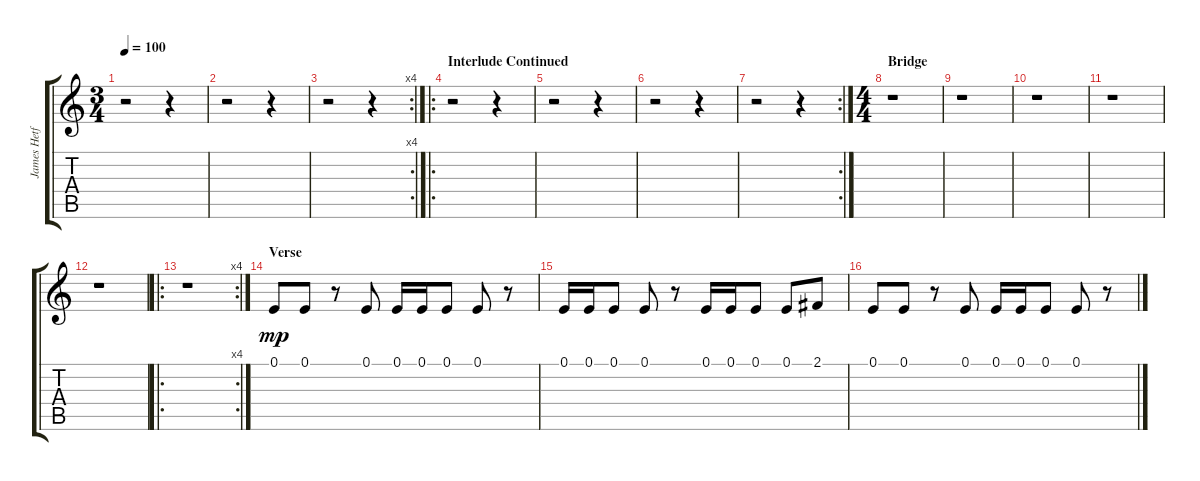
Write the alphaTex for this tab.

\track ("James Hetfield (voice)" "James Hetf") {instrument choiraahs}
\staff {score tabs}
\tuning (E4 B3 G3 D3 A2 E2) {hide}
\ts (3 4)
\tempo 100
\clef g2
\ks c
r.2{dy mp} r.4 |
r.2 r.4 |
\rc 4
r.2 r.4 |
\ro
\section ("" "Interlude Continued")
r.2 r.4 |
r.2 r.4 |
r.2 r.4 |
\rc 2
r.2 r.4 |
\ts (4 4)
\section ("" "Bridge")
r.1 |
r.1 |
r.1 |
r.1 |
r.1 |
\ro
\rc 4
r.1 |
\section ("" "Verse ")
0.1.8 0.1.8 r.8 0.1.8 0.1.16 0.1.16 0.1.8 0.1.8 r.8 |
0.1.16 0.1.16 0.1.8 0.1.8 r.8 0.1.16 0.1.16 0.1.8 0.1.8 2.1.8 |
0.1.8 0.1.8 r.8 0.1.8 0.1.16 0.1.16 0.1.8 0.1.8 r.8
